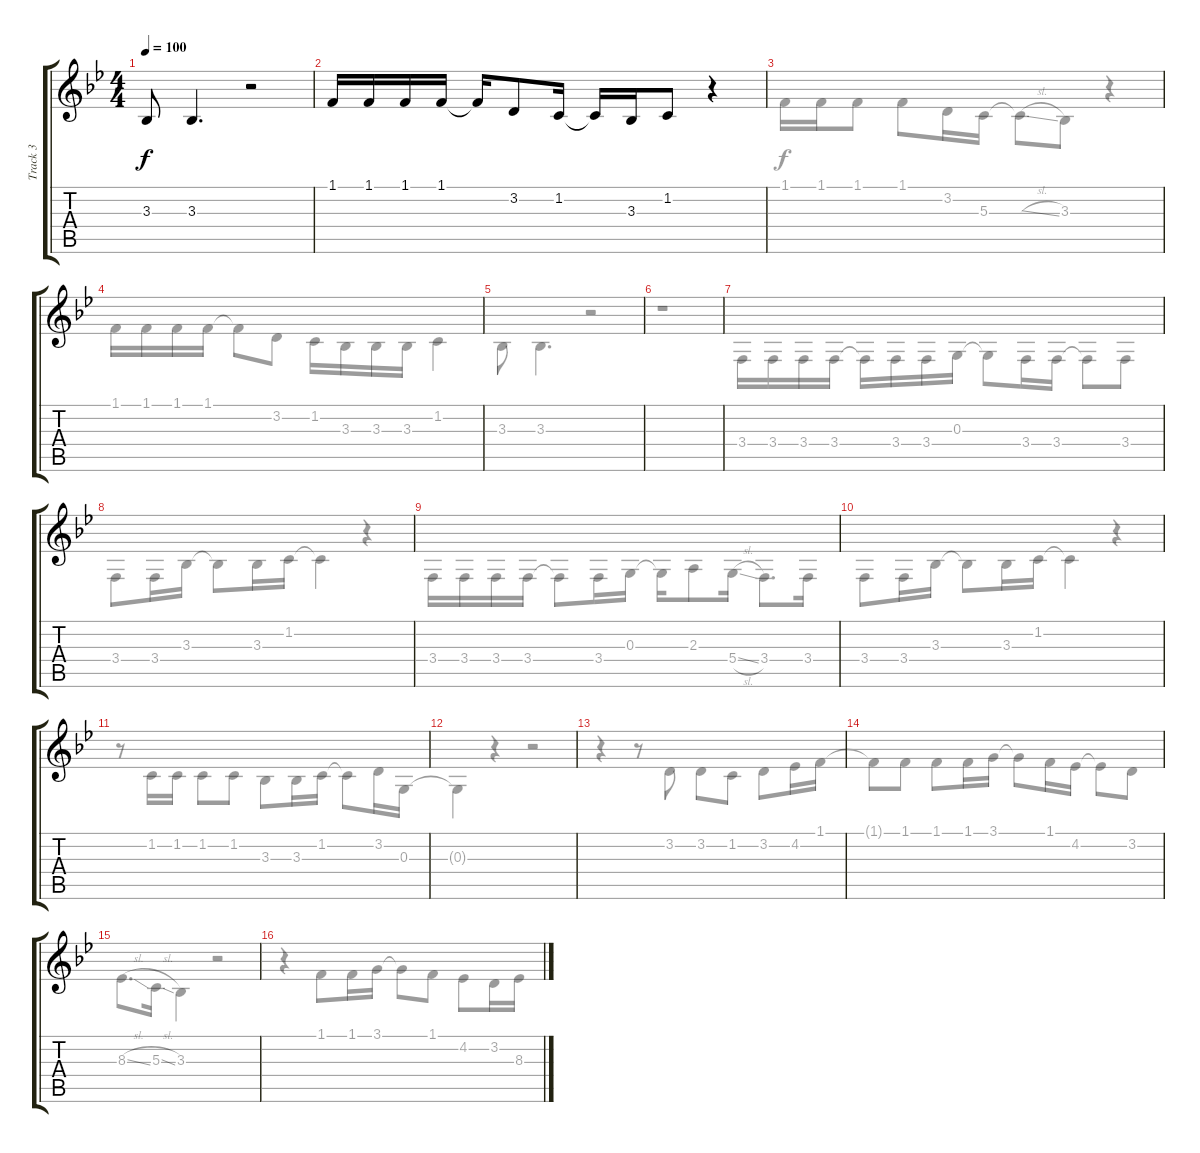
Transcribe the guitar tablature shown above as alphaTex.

\track ("Track 3" "Track 3") {instrument lead1square}
\staff {score tabs}
\tuning (E4 B3 G3 D3 A2 E2) {hide}
\voice
\ts (4 4)
\tempo 100
\clef g2
\ks gminor
3.3.8{dy f} 3.3.4{d} r.2 |
1.1.16 1.1.16 1.1.16 1.1.16 1.1{t}.16 3.2.8 1.2.16 1.2{t}.16 3.3.16 1.2.8 r.4 |
|
|
|
|
|
|
|
|
|
|
|
|
|
\voice
\clef g2
\ottava regular
\simile none
\ks gminor
|
|
1.1.16 1.1.16 1.1.8 1.1.8 3.2.16 5.3.16 5.3{sl t}.8 3.3.8 r.4 |
1.1.16 1.1.16 1.1.16 1.1.16 1.1{t}.8 3.2.8 1.2.16 3.3.16 3.3.16 3.3.16 1.2.4 |
3.3.8 3.3.4{d} r.2 |
r.1 |
3.4.16 3.4.16 3.4.16 3.4.16 3.4{t}.16 3.4.16 3.4.16 0.3.16 0.3{t}.8 3.4.16 3.4.16 3.4{t}.8 3.4.8 |
3.4.8 3.4.16 3.3.16 3.3{t}.8 3.3.16 1.2.16 1.2{t}.4 r.4 |
3.4.16 3.4.16 3.4.16 3.4.16 3.4{t}.8 3.4.16 0.3.16 0.3{t}.16 2.3.8 5.4{sl}.16 3.4.8{d} 3.4.16 |
3.4.8 3.4.16 3.3.16 3.3{t}.8 3.3.16 1.2.16 1.2{t}.4 r.4 |
r.8 1.2.16 1.2.16 1.2.8 1.2.8 3.3.8 3.3.16 1.2.16 1.2{t}.8 3.2.16 0.3.16 |
0.3{t}.4 r.4 r.2 |
r.4 r.8 3.2.8 3.2.8 1.2.8 3.2.8 4.2.16 1.1.16 |
1.1{t}.8 1.1.8 1.1.8 1.1.16 3.1.16 3.1{t}.8 1.1.16 4.2.16 4.2{t}.8 3.2.8 |
8.3{sl}.8{d} 5.3{sl}.16 3.3.4 r.2 |
r.4 1.1.8 1.1.16 3.1.16 3.1{t}.8 1.1.8 4.2.8 3.2.16 8.3.16
